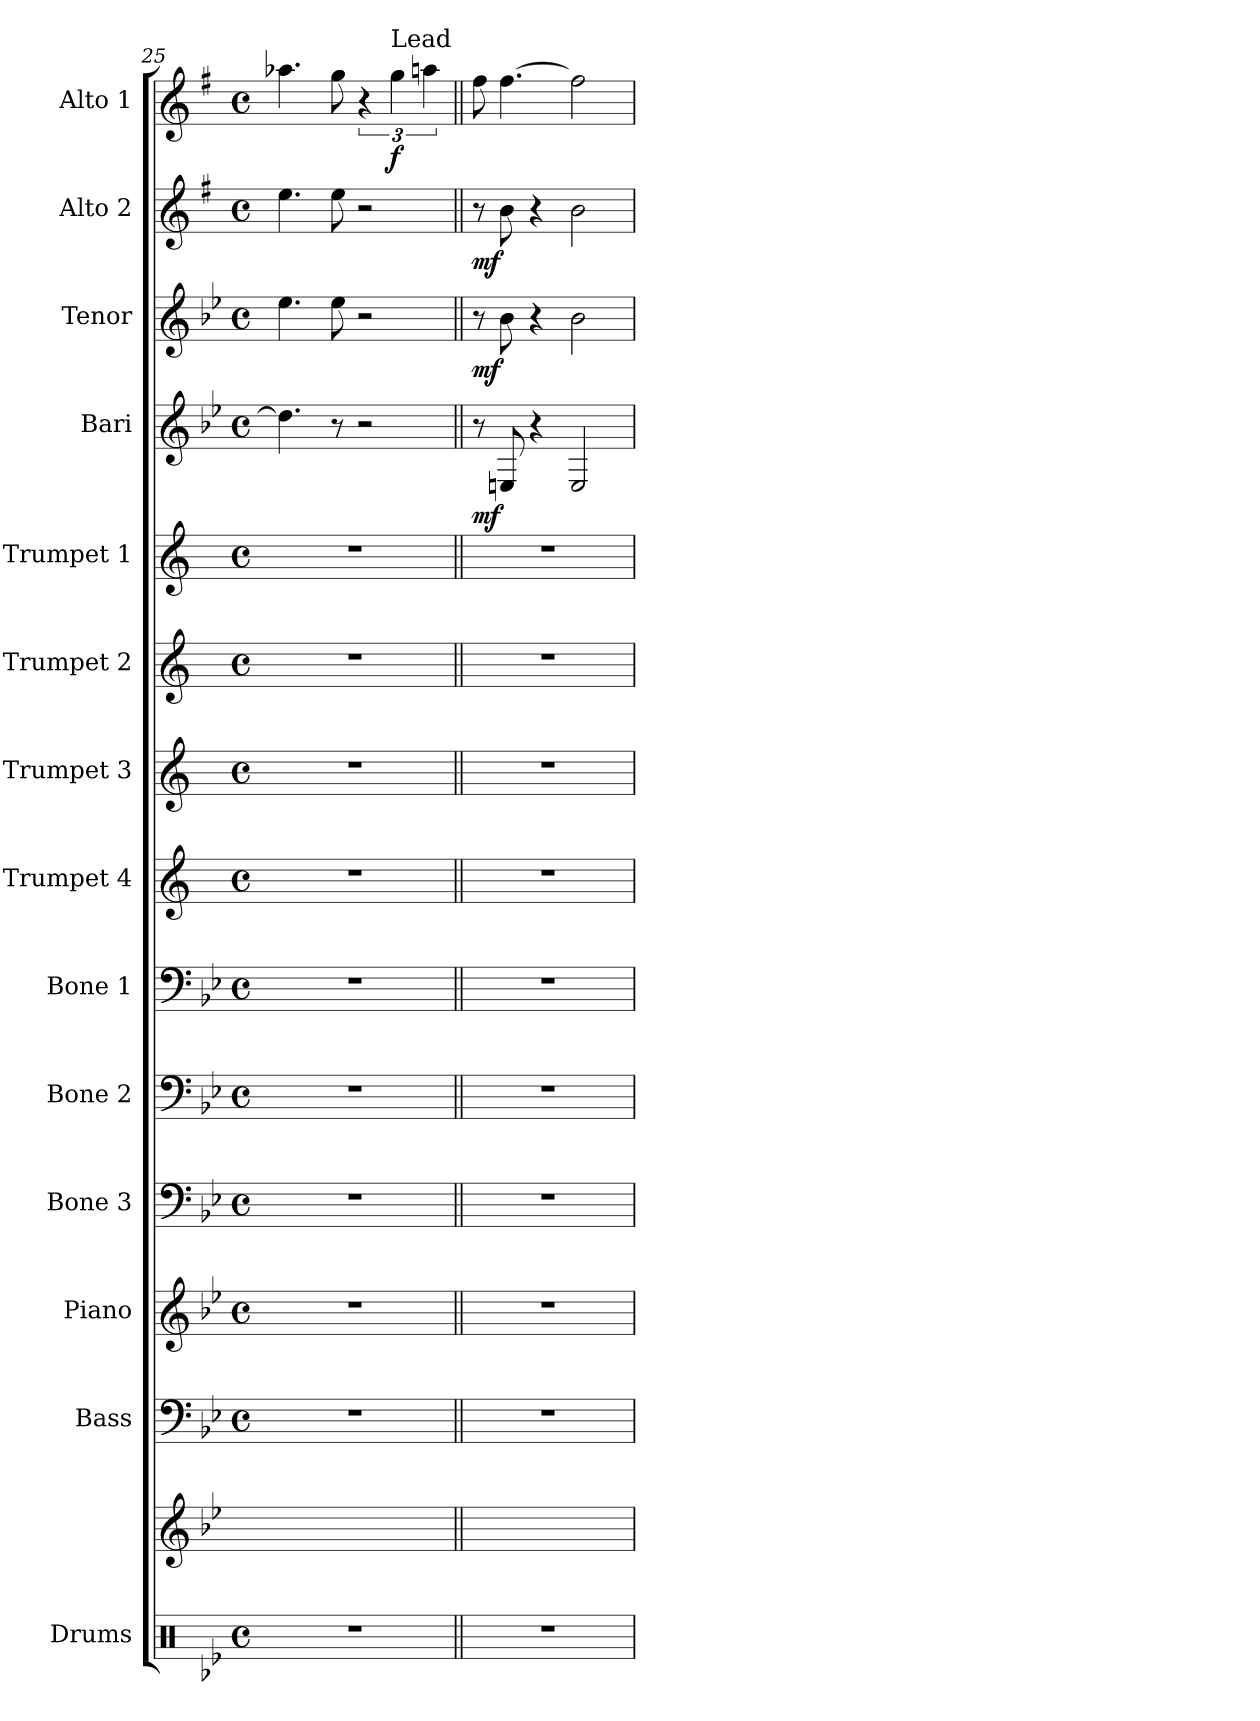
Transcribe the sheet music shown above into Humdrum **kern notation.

**kern	**kern	**kern	**kern	**kern	**kern	**kern	**kern	**kern	**kern	**kern	**kern	**dynam	**kern	**dynam	**kern	**dynam	**kern	**dynam
*part15	*part14	*part13	*part12	*part11	*part10	*part9	*part8	*part7	*part6	*part5	*part4	*part4	*part3	*part3	*part2	*part2	*part1	*part1
*staff15	*staff14	*staff13	*staff12	*staff11	*staff10	*staff9	*staff8	*staff7	*staff6	*staff5	*staff4	*staff4	*staff3	*staff3	*staff2	*staff2	*staff1	*staff1
*I"Drums	*	*I"Bass	*I"Piano	*I"Bone 3	*I"Bone 2	*I"Bone 1	*I"Trumpet 4	*I"Trumpet 3	*I"Trumpet 2	*I"Trumpet 1	*I"Bari	*	*I"Tenor	*	*I"Alto 2	*	*I"Alto 1	*
*	*	*	*	*	*	*	*I'Tpt	*	*I'Tpt	*I'Tpt	*	*	*	*	*	*	*	*
*clefX	*clefG2	*clefF4	*clefG2	*clefF4	*clefF4	*clefF4	*clefG2	*clefG2	*clefG2	*clefG2	*clefG2	*	*clefG2	*	*clefG2	*	*clefG2	*
*	*	*ITrd7c12	*ITrd8c14	*	*	*	*ITrd1c2	*ITrd1c2	*ITrd1c2	*ITrd1c2	*ITrd12c21	*	*ITrd8c14	*	*ITrd5c9	*	*ITrd5c9	*
*k[b-e-]	*k[b-e-]	*k[b-e-]	*k[b-e-]	*k[b-e-]	*k[b-e-]	*k[b-e-]	*k[b-e-]	*k[b-e-]	*k[b-e-]	*k[b-e-]	*k[b-e-]	*	*k[b-e-]	*	*k[b-e-]	*	*k[b-e-]	*
*B-:	*B-:	*B-:	*B-:	*B-:	*B-:	*B-:	*B-:	*B-:	*B-:	*B-:	*B-:	*	*B-:	*	*B-:	*	*B-:	*
*M4/4	*	*M4/4	*M4/4	*M4/4	*M4/4	*M4/4	*M4/4	*M4/4	*M4/4	*M4/4	*M4/4	*	*M4/4	*	*M4/4	*	*M4/4	*
*met(c)	*	*met(c)	*met(c)	*met(c)	*met(c)	*met(c)	*met(c)	*met(c)	*met(c)	*met(c)	*met(c)	*	*met(c)	*	*met(c)	*	*met(c)	*
=25	=25	=25	=25	=25	=25	=25	=25	=25	=25	=25	=25	=25	=25	=25	=25	=25	=25	=25
1r	1ryy	1r	1r	1r	1r	1r	1r	1r	1r	1r	4.d\]	.	4.e-\	.	4.g\	.	4.cc-X\	.
.	.	.	.	.	.	.	.	.	.	.	8r	.	8e-\	.	8g\	.	8b-\	.
.	.	.	.	.	.	.	.	.	.	.	2r	.	2r	.	2r	.	6r	.
!	!	!	!	!	!	!	!	!	!	!	!	!	!	!	!	!	!LO:TX:a:t=Lead	!
!	!	!	!	!	!	!	!	!	!	!	!	!	!	!	!	!	!	!LO:DY:b
.	.	.	.	.	.	.	.	.	.	.	.	.	.	.	.	.	6b-\	f
.	.	.	.	.	.	.	.	.	.	.	.	.	.	.	.	.	6ccn\	.
=26||	=26||	=26||	=26||	=26||	=26||	=26||	=26||	=26||	=26||	=26||	=26||	=26||	=26||	=26||	=26||	=26||	=26||	=26||
!	!	!	!	!	!	!	!	!	!	!	!	!LO:DY:b	!	!LO:DY:b	!	!LO:DY:b	!	!
1r	1ryy	1r	1r	1r	1r	1r	1r	1r	1r	1r	8r	mf	8r	mf	8r	mf	8a\	.
.	.	.	.	.	.	.	.	.	.	.	8EEn/	.	8B-\	.	8d\	.	[4.a\	.
.	.	.	.	.	.	.	.	.	.	.	4r	.	4r	.	4r	.	.	.
.	.	.	.	.	.	.	.	.	.	.	2EE/	.	2B-\	.	2d\	.	2a\]	.
=	=	=	=	=	=	=	=	=	=	=	=	=	=	=	=	=	=	=
*-	*-	*-	*-	*-	*-	*-	*-	*-	*-	*-	*-	*-	*-	*-	*-	*-	*-	*-
